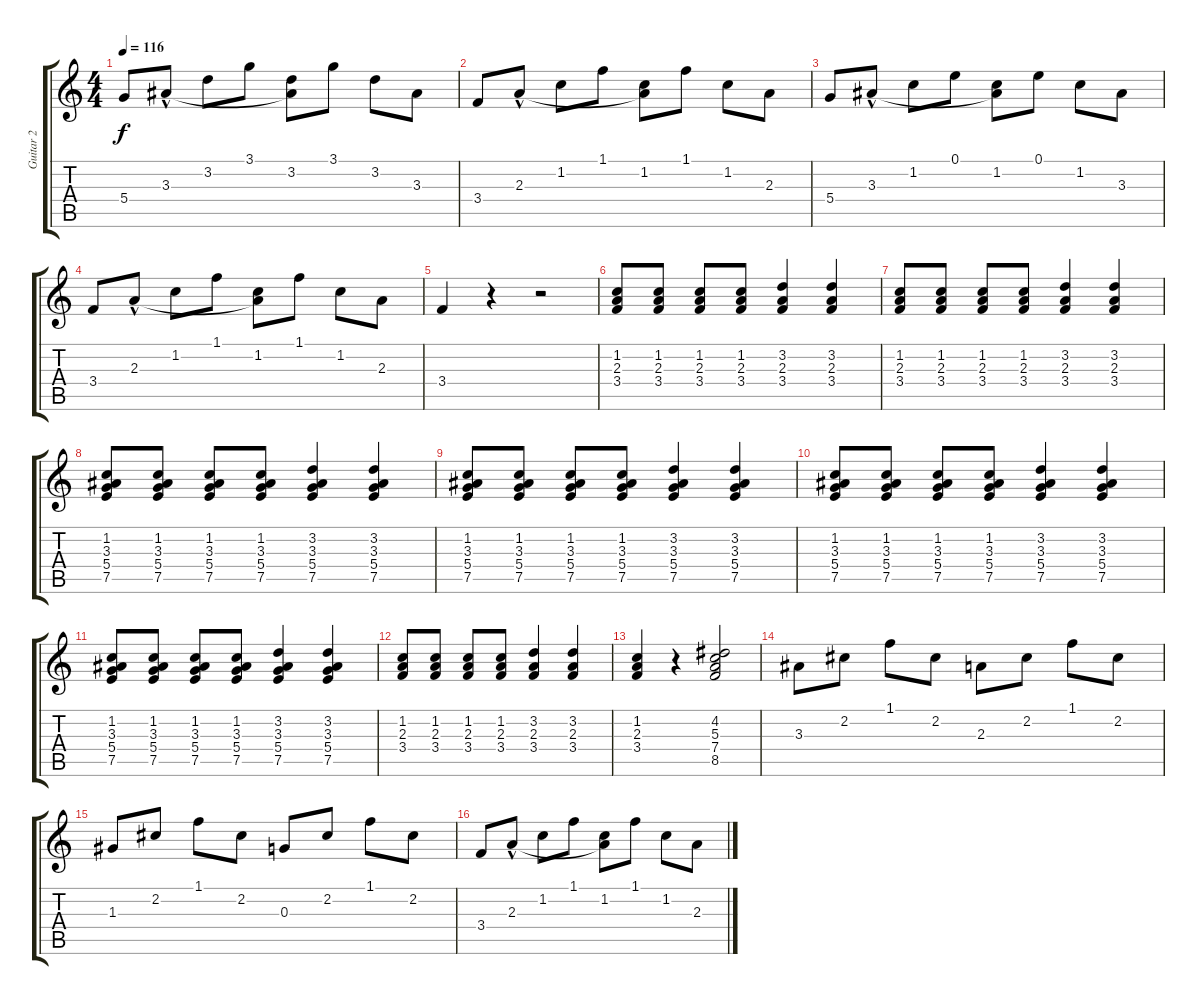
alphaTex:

\track ("Guitar 2" "Guitar 2") {instrument acousticguitarnylon}
\staff {score tabs}
\tuning (E4 B3 G3 D3 A2 E2) {hide}
\ts (4 4)
\tempo 116
\clef g2
\ks c
5.4.8{dy f} 3.3{hac}.8 3.2.8 3.1.8 (3.2 3.3{t}).8 3.1.8 3.2.8 3.3.8 |
3.4.8 2.3{hac}.8 1.2.8 1.1.8 (1.2 2.3{t}).8 1.1.8 1.2.8 2.3.8 |
5.4.8 3.3{hac}.8 1.2.8 0.1.8 (1.2 3.3{t}).8 0.1.8 1.2.8 3.3.8 |
3.4.8 2.3{hac}.8 1.2.8 1.1.8 (1.2 2.3{t}).8 1.1.8 1.2.8 2.3.8 |
3.4.4 r.4 r.2 |
(1.2 2.3 3.4).8 (1.2 2.3 3.4).8 (1.2 2.3 3.4).8 (1.2 2.3 3.4).8 (3.2 2.3 3.4).4 (3.2 2.3 3.4).4 |
(1.2 2.3 3.4).8 (1.2 2.3 3.4).8 (1.2 2.3 3.4).8 (1.2 2.3 3.4).8 (3.2 2.3 3.4).4 (3.2 2.3 3.4).4 |
(1.2 3.3 5.4 7.5).8 (1.2 3.3 5.4 7.5).8 (1.2 3.3 5.4 7.5).8 (1.2 3.3 5.4 7.5).8 (3.2 3.3 5.4 7.5).4 (3.2 3.3 5.4 7.5).4 |
(1.2 3.3 5.4 7.5).8 (1.2 3.3 5.4 7.5).8 (1.2 3.3 5.4 7.5).8 (1.2 3.3 5.4 7.5).8 (3.2 3.3 5.4 7.5).4 (3.2 3.3 5.4 7.5).4 |
(1.2 3.3 5.4 7.5).8 (1.2 3.3 5.4 7.5).8 (1.2 3.3 5.4 7.5).8 (1.2 3.3 5.4 7.5).8 (3.2 3.3 5.4 7.5).4 (3.2 3.3 5.4 7.5).4 |
(1.2 3.3 5.4 7.5).8 (1.2 3.3 5.4 7.5).8 (1.2 3.3 5.4 7.5).8 (1.2 3.3 5.4 7.5).8 (3.2 3.3 5.4 7.5).4 (3.2 3.3 5.4 7.5).4 |
(1.2 2.3 3.4).8 (1.2 2.3 3.4).8 (1.2 2.3 3.4).8 (1.2 2.3 3.4).8 (3.2 2.3 3.4).4 (3.2 2.3 3.4).4 |
(1.2 2.3 3.4).4 r.4 (4.2 5.3 7.4 8.5).2 |
3.3.8 2.2.8 1.1.8 2.2.8 2.3.8 2.2.8 1.1.8 2.2.8 |
1.3.8 2.2.8 1.1.8 2.2.8 0.3.8 2.2.8 1.1.8 2.2.8 |
3.4.8 2.3{hac}.8 1.2.8 1.1.8 (1.2 2.3{t}).8 1.1.8 1.2.8 2.3.8
